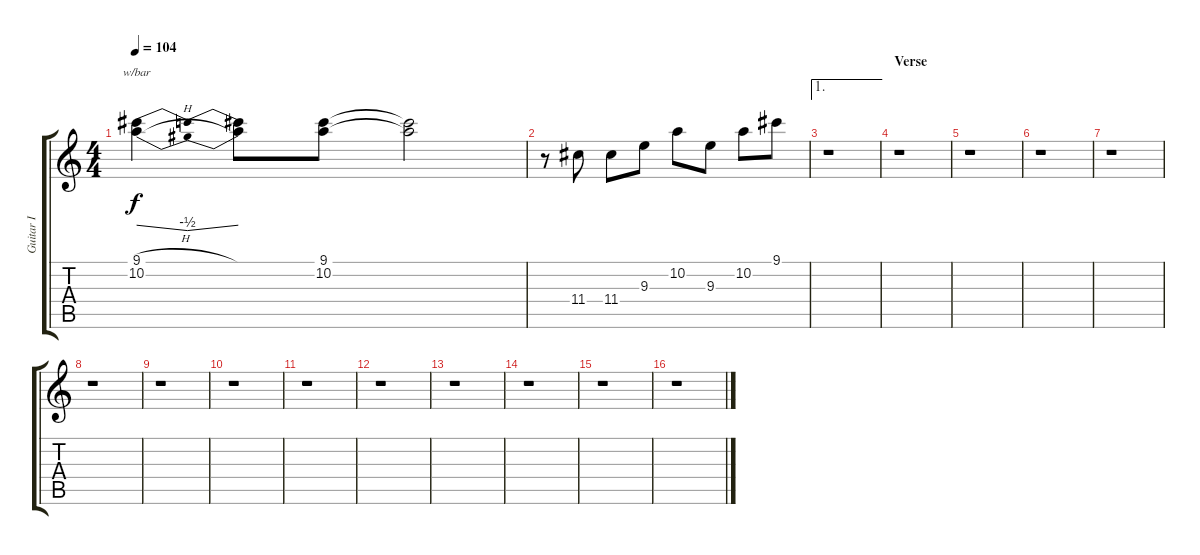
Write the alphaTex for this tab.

\track ("Guitar I" "Guitar I") {instrument overdrivenguitar}
\staff {score tabs}
\tuning (E4 B3 G3 D3 A2 E2) {hide}
\ts (4 4)
\tempo 104
\clef g2
\ks c
(9.1{h} 10.2{h}).4{tbe (dip default 0 0 30 -2 60 0) dy f} (9.1{t} 10.2{t}).8 (9.1 10.2).8 (9.1{t} 10.2{t}).2 |
r.8 11.4.8 11.4.8 9.3.8 10.2.8 9.3.8 10.2.8 9.1.8 |
\ae 1
r.1 |
\section ("" "Verse")
r.1 |
r.1 |
r.1 |
r.1 |
r.1 |
r.1 |
r.1 |
r.1 |
r.1 |
r.1 |
r.1 |
r.1 |
r.1
